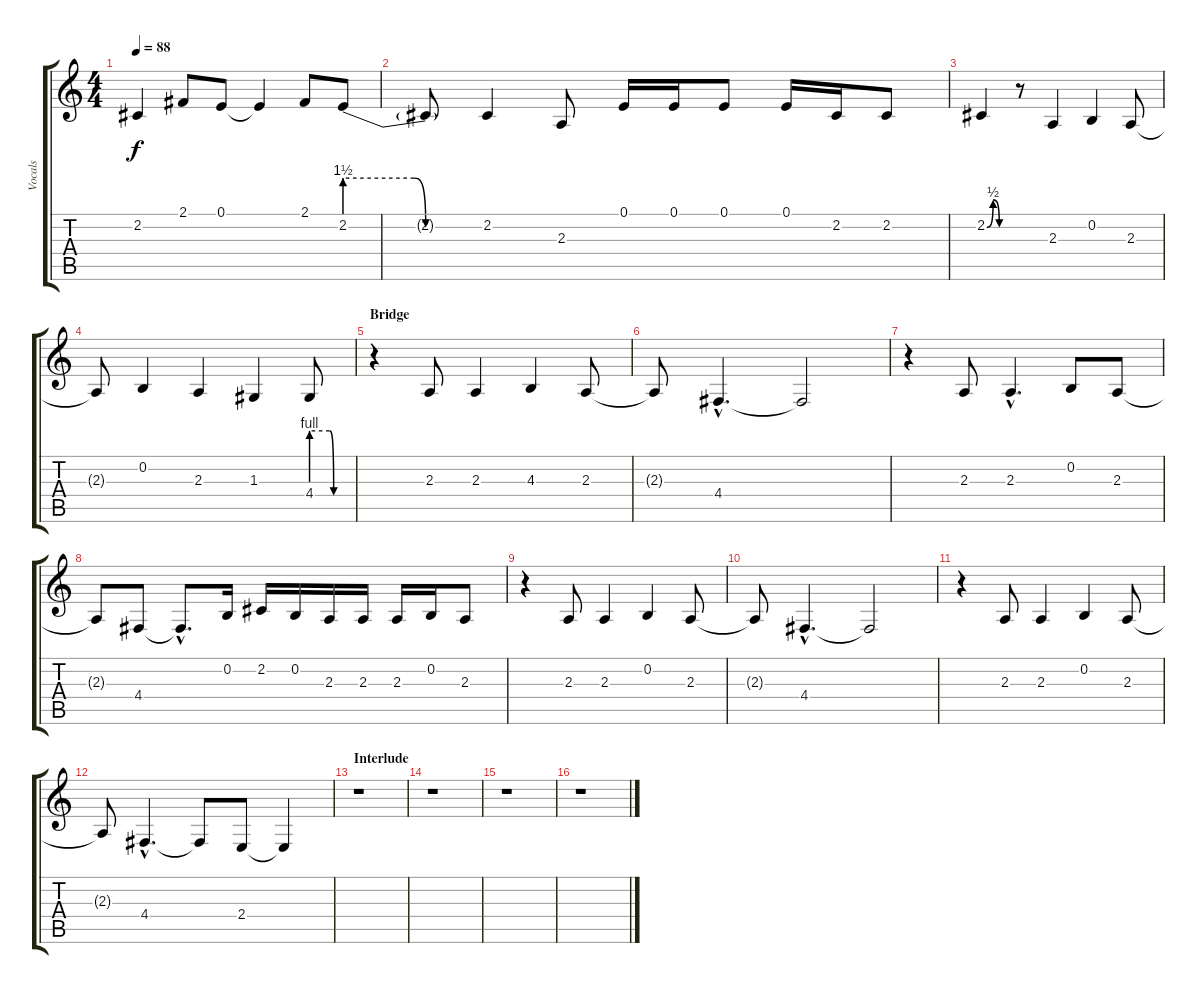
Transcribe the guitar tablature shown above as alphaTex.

\track ("Vocals" "Vocals") {instrument lead2sawtooth}
\staff {score tabs}
\tuning (E4 B3 G3 D3 A2 E2) {hide}
\ts (4 4)
\tempo 88
\clef g2
\ks c
2.2{t}.4{dy f} 2.1.8 0.1.8 0.1{t}.4 2.1.8 2.2{be (custom 0 6 30 6 35 0 60 0)}.8 |
2.2{t}.8 2.2.4 2.3.8 0.1.16 0.1.16 0.1.8 0.1.16 2.2.16 2.2.8 |
2.2{be (custom 0 0 15 2 30 0 45 0 60 0)}.4 r.8 2.3.4 0.2.4 2.3.8 |
2.3{t}.8 0.2.4 2.3.4 1.3.4 4.4{be (custom 0 4 27 4 33 0 60 0)}.8 |
\section ("" "Bridge")
r.4 2.3.8 2.3.4 4.3.4 2.3.8 |
2.3{t}.8 4.4{hac}.4{d} 4.4{t}.2 |
r.4 2.3.8 2.3{hac}.4{d} 0.2.8 2.3.8 |
2.3{t}.8 4.4.8 4.4{hac t}.8{d} 0.2.16 2.2.16 0.2.16 2.3.16 2.3.16 2.3.16 0.2.16 2.3.8 |
r.4 2.3.8 2.3.4 0.2.4 2.3.8 |
2.3{t}.8 4.4{hac}.4{d} 4.4{t}.2 |
r.4 2.3.8 2.3.4 0.2.4 2.3.8 |
2.3{t}.8 4.4{hac}.4{d} 4.4{t}.8 2.4.8 2.4{t}.4 |
\section ("" "Interlude")
r.1 |
r.1 |
r.1 |
r.1
